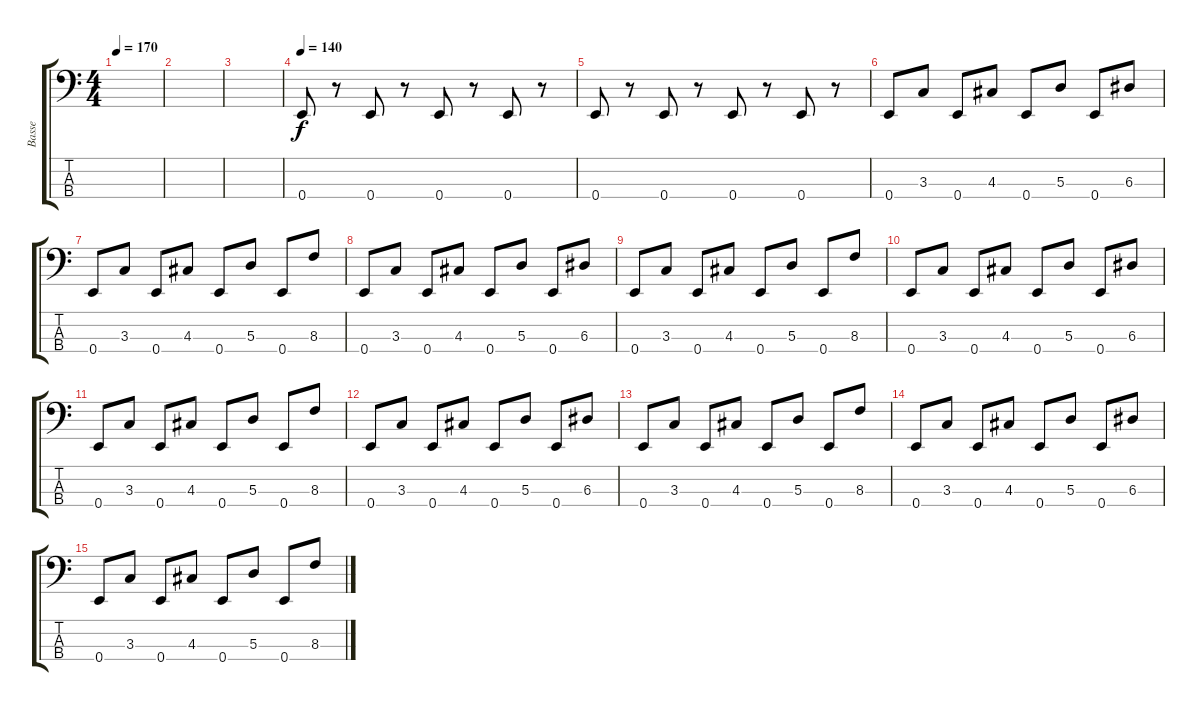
\track ("Basse" "Basse") {instrument slapbass1}
\staff {score tabs}
\tuning (G2 D2 A1 E1) {hide}
\ts (4 4)
\tempo 170
\clef f4
\ks c
|
|
|
\tempo 140
0.4.8 r.8 0.4.8 r.8 0.4.8 r.8 0.4.8 r.8 |
0.4.8 r.8 0.4.8 r.8 0.4.8 r.8 0.4.8 r.8 |
0.4.8 3.3.8 0.4.8 4.3.8 0.4.8 5.3.8 0.4.8 6.3.8 |
0.4.8 3.3.8 0.4.8 4.3.8 0.4.8 5.3.8 0.4.8 8.3.8 |
0.4.8 3.3.8 0.4.8 4.3.8 0.4.8 5.3.8 0.4.8 6.3.8 |
0.4.8 3.3.8 0.4.8 4.3.8 0.4.8 5.3.8 0.4.8 8.3.8 |
0.4.8 3.3.8 0.4.8 4.3.8 0.4.8 5.3.8 0.4.8 6.3.8 |
0.4.8 3.3.8 0.4.8 4.3.8 0.4.8 5.3.8 0.4.8 8.3.8 |
0.4.8 3.3.8 0.4.8 4.3.8 0.4.8 5.3.8 0.4.8 6.3.8 |
0.4.8 3.3.8 0.4.8 4.3.8 0.4.8 5.3.8 0.4.8 8.3.8 |
0.4.8 3.3.8 0.4.8 4.3.8 0.4.8 5.3.8 0.4.8 6.3.8 |
0.4.8 3.3.8 0.4.8 4.3.8 0.4.8 5.3.8 0.4.8 8.3.8
